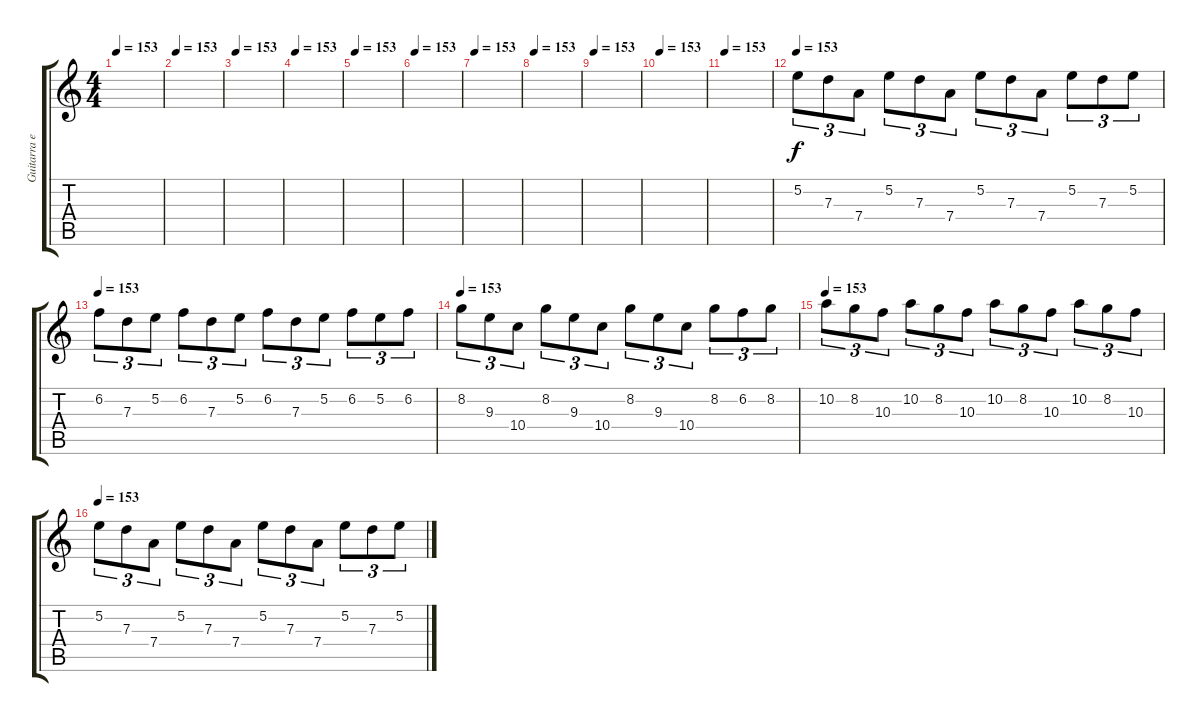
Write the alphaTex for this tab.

\track ("Guitarra eléctrica 3" "Guitarra e") {instrument distortionguitar}
\staff {score tabs}
\tuning (E4 B3 G3 D3 A2 E2) {hide}
\ts (4 4)
\tempo 153
\clef g2
\ks c
|
\tempo 153
|
\tempo 153
|
\tempo 153
|
\tempo 153
|
\tempo 153
|
\tempo 153
|
\tempo 153
|
\tempo 153
|
\tempo 153
|
\tempo 153
|
\tempo 153
5.2.8{tu (3 2) volume 16} 7.3.8{tu (3 2)} 7.4.8{tu (3 2)} 5.2.8{tu (3 2)} 7.3.8{tu (3 2)} 7.4.8{tu (3 2)} 5.2.8{tu (3 2)} 7.3.8{tu (3 2)} 7.4.8{tu (3 2)} 5.2.8{tu (3 2)} 7.3.8{tu (3 2)} 5.2.8{tu (3 2)} |
\tempo 153
6.2.8{tu (3 2)} 7.3.8{tu (3 2)} 5.2.8{tu (3 2)} 6.2.8{tu (3 2)} 7.3.8{tu (3 2)} 5.2.8{tu (3 2)} 6.2.8{tu (3 2)} 7.3.8{tu (3 2)} 5.2.8{tu (3 2)} 6.2.8{tu (3 2)} 5.2.8{tu (3 2)} 6.2.8{tu (3 2)} |
\tempo 153
8.2.8{tu (3 2)} 9.3.8{tu (3 2)} 10.4.8{tu (3 2)} 8.2.8{tu (3 2)} 9.3.8{tu (3 2)} 10.4.8{tu (3 2)} 8.2.8{tu (3 2)} 9.3.8{tu (3 2)} 10.4.8{tu (3 2)} 8.2.8{tu (3 2)} 6.2.8{tu (3 2)} 8.2.8{tu (3 2)} |
\tempo 153
10.2.8{tu (3 2)} 8.2.8{tu (3 2)} 10.3.8{tu (3 2)} 10.2.8{tu (3 2)} 8.2.8{tu (3 2)} 10.3.8{tu (3 2)} 10.2.8{tu (3 2)} 8.2.8{tu (3 2)} 10.3.8{tu (3 2)} 10.2.8{tu (3 2)} 8.2.8{tu (3 2)} 10.3.8{tu (3 2)} |
\tempo 153
5.2.8{tu (3 2) volume 16} 7.3.8{tu (3 2)} 7.4.8{tu (3 2)} 5.2.8{tu (3 2)} 7.3.8{tu (3 2)} 7.4.8{tu (3 2)} 5.2.8{tu (3 2)} 7.3.8{tu (3 2)} 7.4.8{tu (3 2)} 5.2.8{tu (3 2)} 7.3.8{tu (3 2)} 5.2.8{tu (3 2)}
